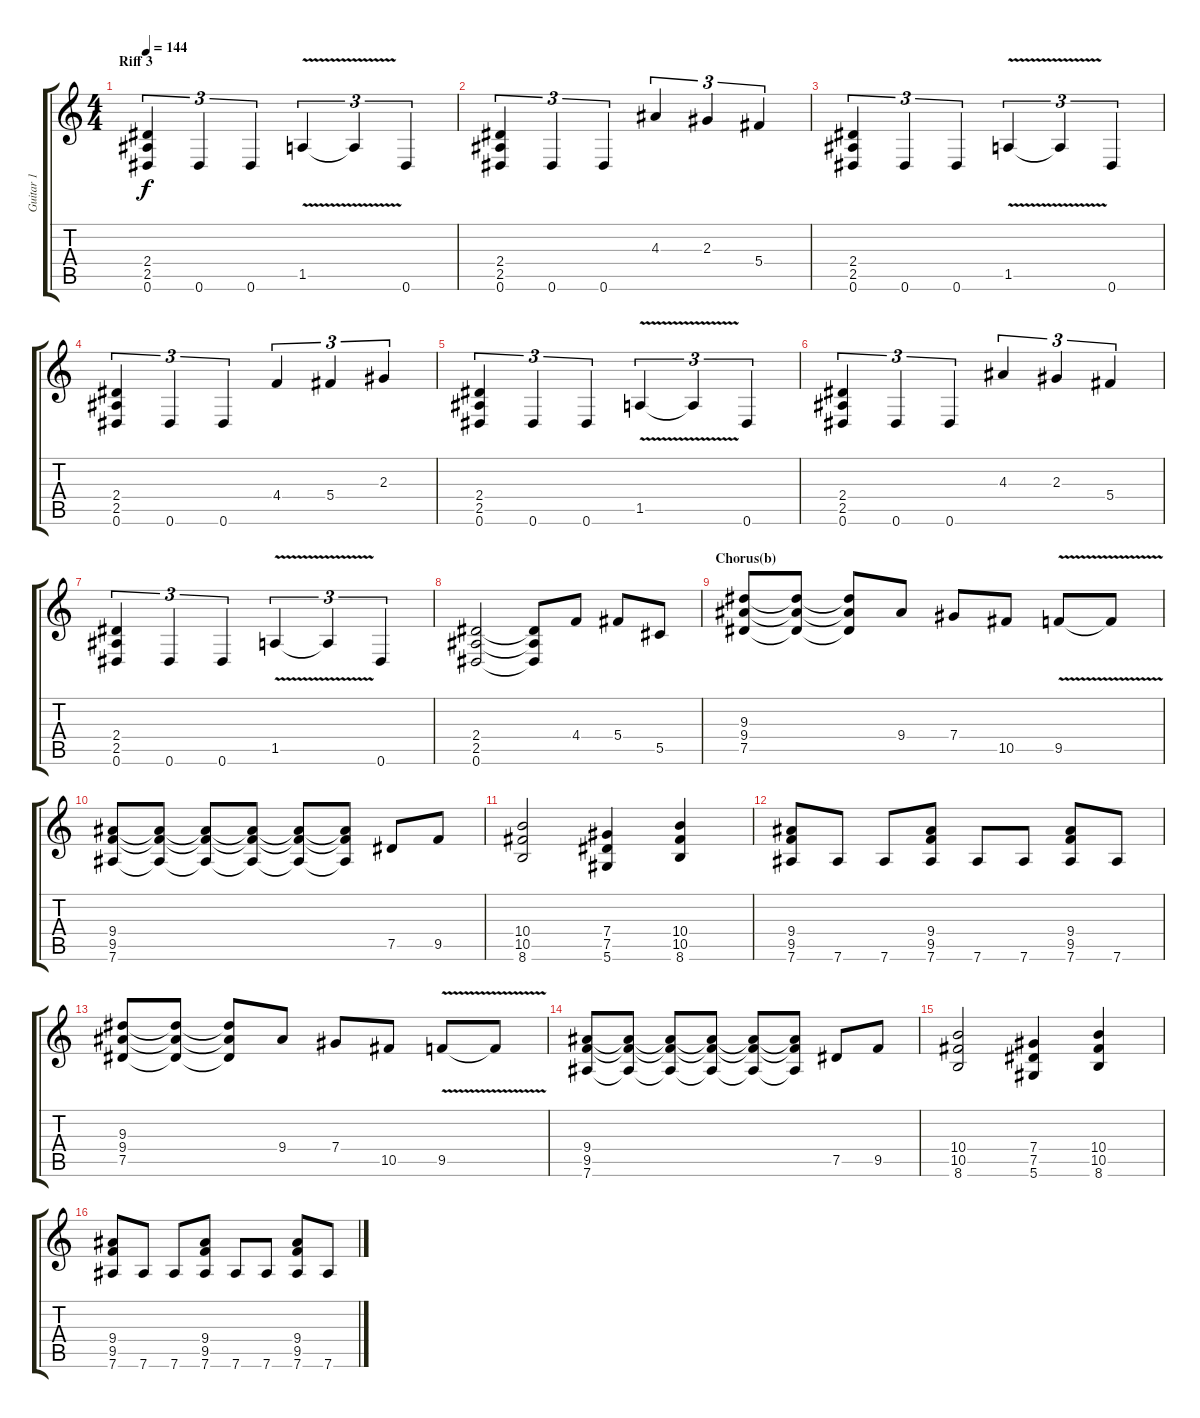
\track ("Guitar 1" "Guitar 1") {instrument distortionguitar}
\staff {score tabs}
\tuning (Eb4 Bb3 Gb3 Db3 Ab2 Eb2) {hide}
\ts (4 4)
\section ("" "Riff 3")
\tempo 144
\clef g2
\ks c
(2.4 2.5 0.6).4{tu (3 2) dy f} 0.6.4{tu (3 2)} 0.6.4{tu (3 2)} 1.5{v}.4{tu (3 2)} 1.5{t}.4{tu (3 2)} 0.6.4{tu (3 2)} |
(2.4 2.5 0.6).4{tu (3 2)} 0.6.4{tu (3 2)} 0.6.4{tu (3 2)} 4.3.4{tu (3 2)} 2.3.4{tu (3 2)} 5.4.4{tu (3 2)} |
(2.4 2.5 0.6).4{tu (3 2)} 0.6.4{tu (3 2)} 0.6.4{tu (3 2)} 1.5{v}.4{tu (3 2)} 1.5{t}.4{tu (3 2)} 0.6.4{tu (3 2)} |
(2.4 2.5 0.6).4{tu (3 2)} 0.6.4{tu (3 2)} 0.6.4{tu (3 2)} 4.4.4{tu (3 2)} 5.4.4{tu (3 2)} 2.3.4{tu (3 2)} |
(2.4 2.5 0.6).4{tu (3 2)} 0.6.4{tu (3 2)} 0.6.4{tu (3 2)} 1.5{v}.4{tu (3 2)} 1.5{t}.4{tu (3 2)} 0.6.4{tu (3 2)} |
(2.4 2.5 0.6).4{tu (3 2)} 0.6.4{tu (3 2)} 0.6.4{tu (3 2)} 4.3.4{tu (3 2)} 2.3.4{tu (3 2)} 5.4.4{tu (3 2)} |
(2.4 2.5 0.6).4{tu (3 2)} 0.6.4{tu (3 2)} 0.6.4{tu (3 2)} 1.5{v}.4{tu (3 2)} 1.5{t}.4{tu (3 2)} 0.6.4{tu (3 2)} |
(2.4 2.5 0.6).2 (2.4{t} 2.5{t} 0.6{t}).8 4.4.8 5.4.8 5.5.8 |
\section ("" "Chorus(b)")
(9.3 9.4 7.5).8 (9.3{t} 9.4{t} 7.5{t}).8 (9.3{t} 9.4{t} 7.5{t}).8 9.4.8 7.4.8 10.5.8 9.5{v}.8 9.5{t}.8 |
(9.4 9.5 7.6).8 (9.4{t} 9.5{t} 7.6{t}).8 (9.4{t} 9.5{t} 7.6{t}).8 (9.4{t} 9.5{t} 7.6{t}).8 (9.4{t} 9.5{t} 7.6{t}).8 (9.4{t} 9.5{t} 7.6{t}).8 7.5.8 9.5.8 |
(10.4 10.5 8.6).2 (7.4 7.5 5.6).4 (10.4 10.5 8.6).4 |
(9.4 9.5 7.6).8 7.6.8 7.6.8 (9.4 9.5 7.6).8 7.6.8 7.6.8 (9.4 9.5 7.6).8 7.6.8 |
(9.3 9.4 7.5).8 (9.3{t} 9.4{t} 7.5{t}).8 (9.3{t} 9.4{t} 7.5{t}).8 9.4.8 7.4.8 10.5.8 9.5{v}.8 9.5{t}.8 |
(9.4 9.5 7.6).8 (9.4{t} 9.5{t} 7.6{t}).8 (9.4{t} 9.5{t} 7.6{t}).8 (9.4{t} 9.5{t} 7.6{t}).8 (9.4{t} 9.5{t} 7.6{t}).8 (9.4{t} 9.5{t} 7.6{t}).8 7.5.8 9.5.8 |
(10.4 10.5 8.6).2 (7.4 7.5 5.6).4 (10.4 10.5 8.6).4 |
(9.4 9.5 7.6).8 7.6.8 7.6.8 (9.4 9.5 7.6).8 7.6.8 7.6.8 (9.4 9.5 7.6).8 7.6.8
